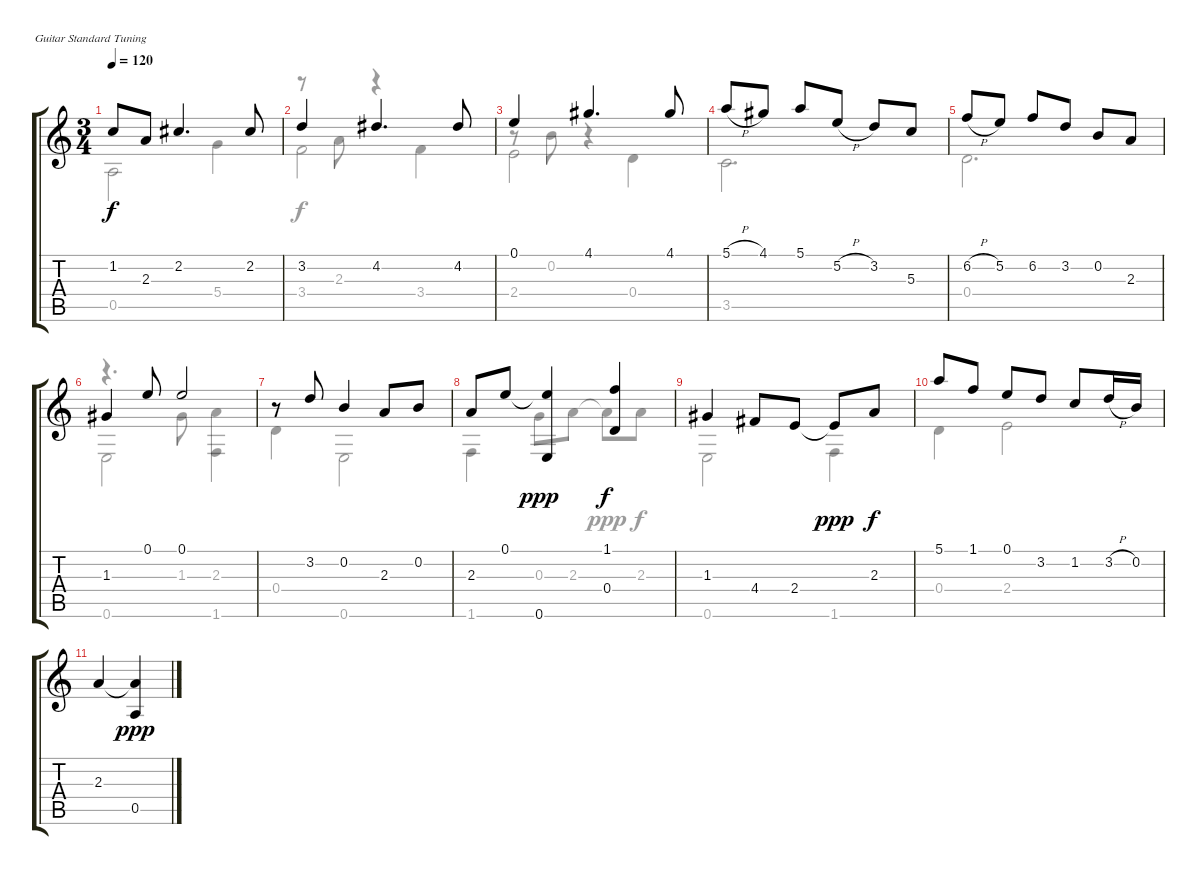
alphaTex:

\bracketExtendMode groupsimilarinstruments
\firstSystemTrackNameOrientation horizontal
\otherSystemsTrackNameOrientation horizontal
\track "" {instrument acousticguitarnylon}
\staff {score tabs}
\tuning (E4 B3 G3 D3 A2 E2)
\voice
\ts (3 4)
\tempo 120
\clef g2
\ks aminor
1.2.8{dy f} 2.3.8 2.2.4{d} 2.2.8 |
3.2.4 4.2.4{d} 4.2.8 |
0.1.4 4.1.4{d} 4.1.8 |
5.1{h}.8 4.1.8 5.1.8 5.2{h}.8 3.2.8 5.3.8 |
6.2{h}.8 5.2.8 6.2.8 3.2.8 0.2.8 2.3.8 |
1.3.4 0.1.8 0.1.2 |
r.8 3.2.8 0.2.4 2.3.8 0.2.8 |
2.3.8 0.1.8 (0.1{t} 0.6).4{dy ppp} (1.1 0.4).4{dy f} |
1.3.4 4.4.8 2.4.8 2.4{t}.8{dy ppp} 2.3.8{dy f} |
5.1.8 1.1.8 0.1.8 3.2.8 1.2.8 3.2{h}.16 0.2.16 |
2.3.4 (2.3{t} 0.5).4{dy ppp}
\voice
\clef g2
\ottava regular
\simile none
\ks aminor
0.5.2{dy f} 5.4.4 |
r.8 2.3.8 r.4 3.4.4 |
r.8 0.2.8 r.4 0.4.4 |
3.5.2{d} |
0.4.2{d} |
r.4{d} 1.3.8 (2.3 1.6).4 |
0.4.4 0.6.2 |
1.6.4 0.3.8 2.3.8 2.3{t}.8{dy ppp} 2.3.8{dy f} |
0.6.2 1.6.4 |
0.4.4 2.4.2 |
\voice
\clef g2
\ottava regular
\simile none
\ks aminor
|
3.4.2 |
2.4.2 |
|
|
0.6.2 |
|
|
|
|
